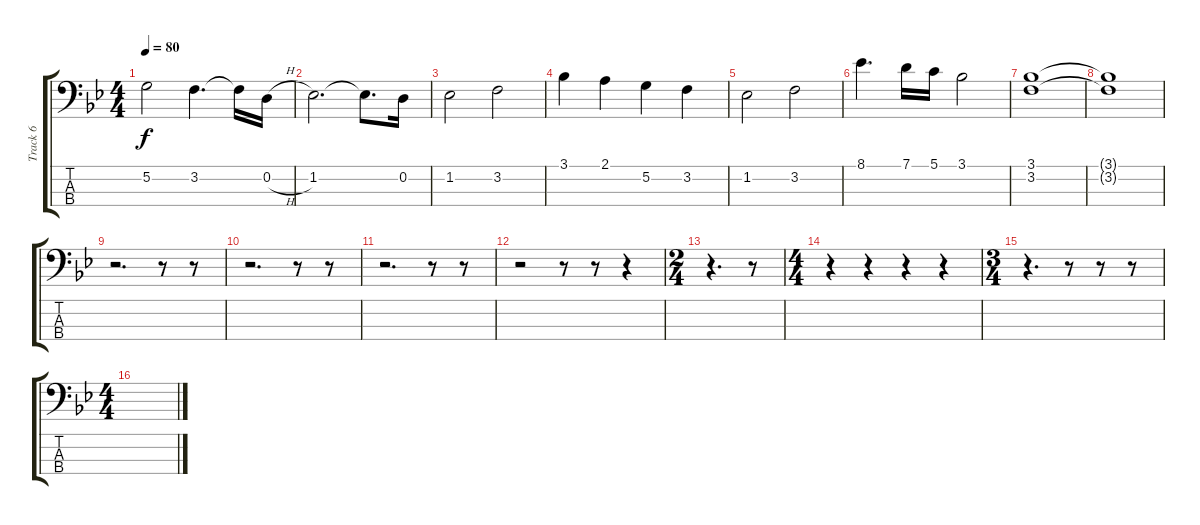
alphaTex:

\track ("Track 6" "Track 6") {instrument electricbassfinger}
\staff {score tabs}
\tuning (G2 D2 A1 E1) {hide}
\ts (4 4)
\tempo 80
\clef f4
\ks bb
5.2.2{dy f} 3.2.4{d} 3.2{t}.16 0.2{h}.16 |
1.2.2{d} 1.2{t}.8{d} 0.2.16 |
1.2.2 3.2.2 |
3.1.4 2.1.4 5.2.4 3.2.4 |
1.2.2 3.2.2 |
8.1.4{d} 7.1.16 5.1.16 3.1.2 |
(3.1 3.2).1 |
(3.1{t} 3.2{t}).1 |
r.2{d} r.8 r.8 |
r.2{d} r.8 r.8 |
r.2{d} r.8 r.8 |
r.2 r.8 r.8 r.4 |
\ts (2 4)
r.4{d} r.8 |
\ts (4 4)
r.4 r.4 r.4 r.4 |
\ts (3 4)
r.4{d} r.8 r.8 r.8 |
\ts (4 4)
